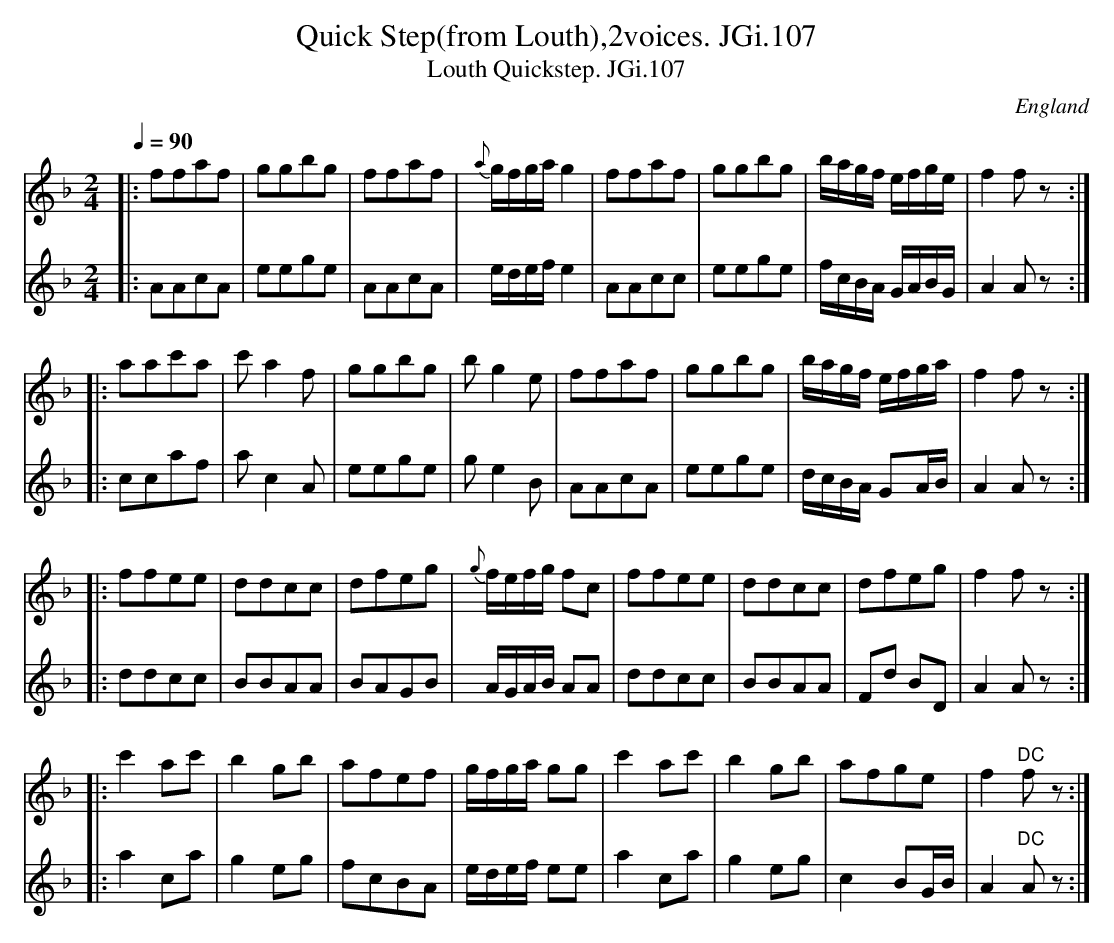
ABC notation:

X:1
T:Quick Step(from Louth),2voices. JGi.107
T:Louth Quickstep. JGi.107
O:England
M:2/4
L:1/8
Q:1/4=90
K:F major
[V:1]|:ffaf|ggbg|ffaf|{a}g/f/g/a/ g2|ffaf|ggbg|b/a/g/f/ e/f/g/e/|f2fz:|
[V:2]|:AAcA|eege|AAcA|e/d/e/f/ e2|AAcc|eege|f/c/B/A/ G/A/B/G/|A2Az:|
[V:1]|:aac'a|c'a2f|ggbg|bg2e|ffaf|ggbg|b/a/g/f/ e/f/g/a/|f2fz:|
[V:2]|:ccaf|ac2A|eege|ge2B|AAcA|eege|d/2c/2B/2A/2 GA/2B/2|A2Az:|
[V:1]|:ffee|ddcc|dfeg|{g}f/e/f/g/ fc|ffee|ddcc|dfeg|f2fz:|
[V:2]|:ddcc|BBAA|BAGB|A/G/A/B/ AA|ddcc|BBAA|Fd BD|A2Az:|
[V:1]|:c'2ac'|b2gb|afef|g/f/g/a/ gg|c'2ac'|b2gb|afge|f2"DC"fz:|
[V:2]|:a2ca|g2eg|fcBA|e/d/e/f/ ee|a2ca|g2eg|c2BG/B/|A2"DC"Az:|
